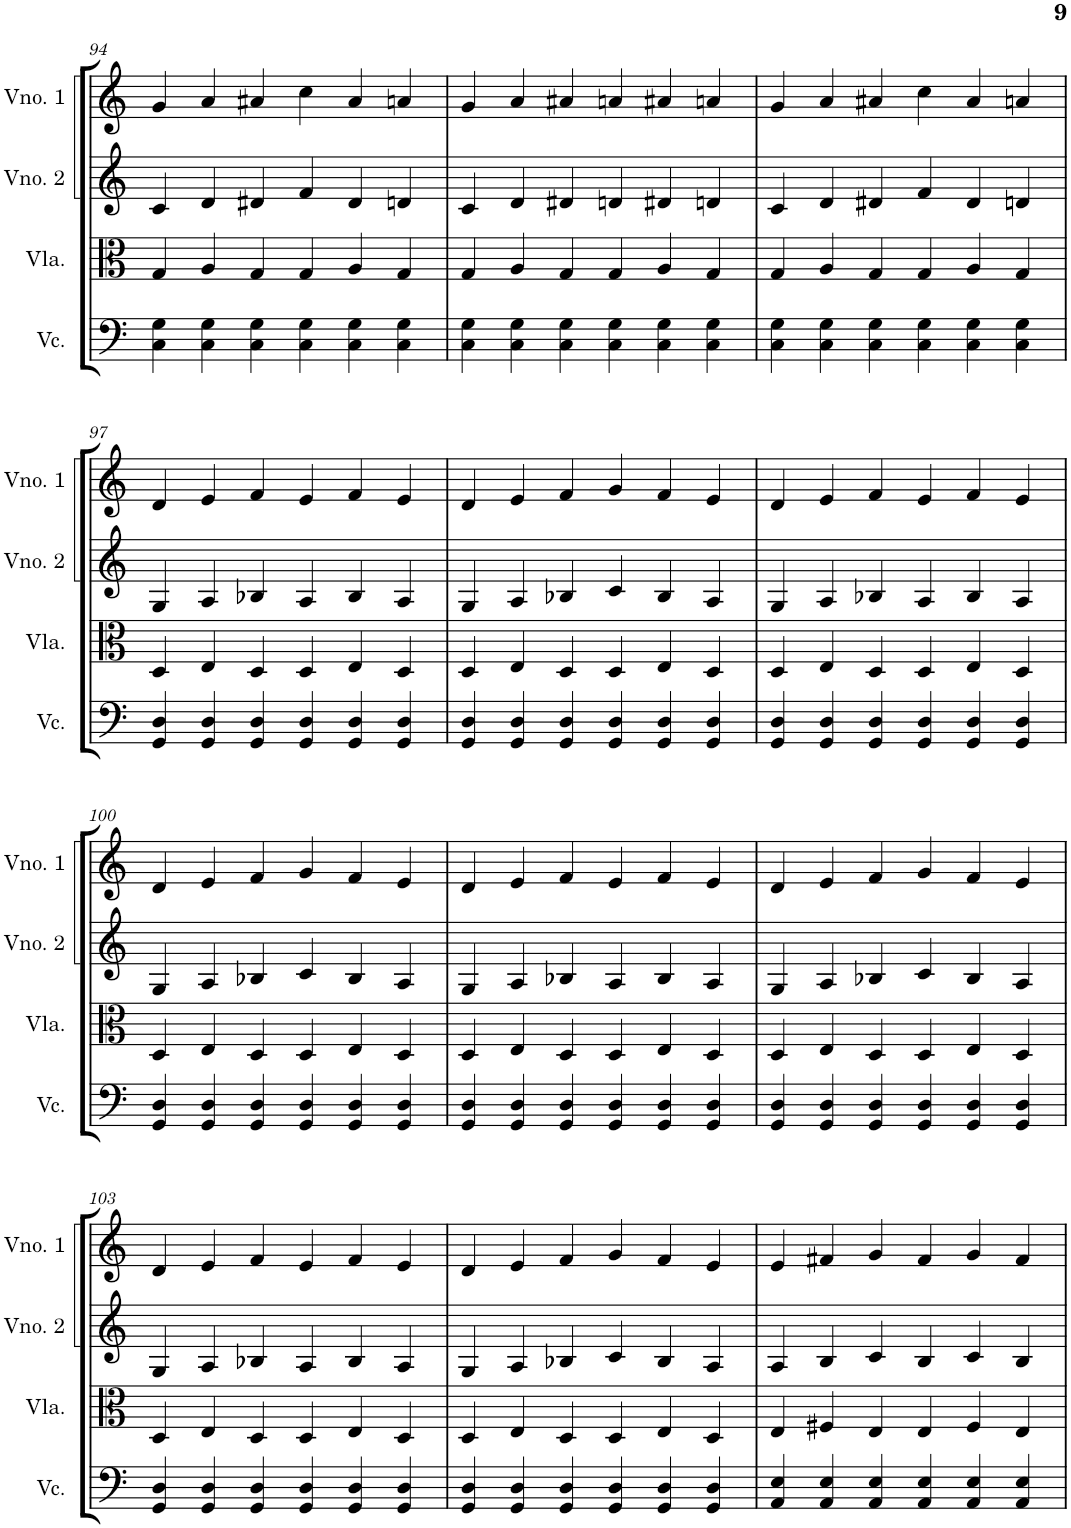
**kern	**kern	**kern	**kern
*part4	*part3	*part2	*part1
*staff4	*staff3	*staff2	*staff1
*I"Violoncelo	*I"Viola	*I"Violino 2	*I"Violino 1
*I'Vc.	*I'Vla.	*I'Vno. 2	*I'Vno. 1
!!LO:PB:g=z
*clefF4	*clefC3	*clefG2	*clefG2
*k[]	*k[]	*k[]	*k[]
*M3/2	*M3/2	*M3/2	*M3/2
=94	=94	=94	=94
4C\ 4G\	4G/	4c/	4g/
4C\ 4G\	4A/	4d/	4a/
4C\ 4G\	4G/	4d#X/	4a#X/
4C\ 4G\	4G/	4f/	4cc\
4C\ 4G\	4A/	4d#/	4a#/
4C\ 4G\	4G/	4dn/	4an/
=95	=95	=95	=95
4C\ 4G\	4G/	4c/	4g/
4C\ 4G\	4A/	4d/	4a/
4C\ 4G\	4G/	4d#X/	4a#X/
4C\ 4G\	4G/	4dn/	4an/
4C\ 4G\	4A/	4d#X/	4a#X/
4C\ 4G\	4G/	4dn/	4an/
=96	=96	=96	=96
4C\ 4G\	4G/	4c/	4g/
4C\ 4G\	4A/	4d/	4a/
4C\ 4G\	4G/	4d#X/	4a#X/
4C\ 4G\	4G/	4f/	4cc\
4C\ 4G\	4A/	4d#/	4a#/
4C\ 4G\	4G/	4dn/	4an/
!!LO:LB:g=z
=97	=97	=97	=97
4GG/ 4D/	4D/	4G/	4d/
4GG/ 4D/	4E/	4A/	4e/
4GG/ 4D/	4D/	4B-X/	4f/
4GG/ 4D/	4D/	4A/	4e/
4GG/ 4D/	4E/	4B-/	4f/
4GG/ 4D/	4D/	4A/	4e/
=98	=98	=98	=98
4GG/ 4D/	4D/	4G/	4d/
4GG/ 4D/	4E/	4A/	4e/
4GG/ 4D/	4D/	4B-X/	4f/
4GG/ 4D/	4D/	4c/	4g/
4GG/ 4D/	4E/	4B-/	4f/
4GG/ 4D/	4D/	4A/	4e/
=99	=99	=99	=99
4GG/ 4D/	4D/	4G/	4d/
4GG/ 4D/	4E/	4A/	4e/
4GG/ 4D/	4D/	4B-X/	4f/
4GG/ 4D/	4D/	4A/	4e/
4GG/ 4D/	4E/	4B-/	4f/
4GG/ 4D/	4D/	4A/	4e/
!!LO:LB:g=z
=100	=100	=100	=100
4GG/ 4D/	4D/	4G/	4d/
4GG/ 4D/	4E/	4A/	4e/
4GG/ 4D/	4D/	4B-X/	4f/
4GG/ 4D/	4D/	4c/	4g/
4GG/ 4D/	4E/	4B-/	4f/
4GG/ 4D/	4D/	4A/	4e/
=101	=101	=101	=101
4GG/ 4D/	4D/	4G/	4d/
4GG/ 4D/	4E/	4A/	4e/
4GG/ 4D/	4D/	4B-X/	4f/
4GG/ 4D/	4D/	4A/	4e/
4GG/ 4D/	4E/	4B-/	4f/
4GG/ 4D/	4D/	4A/	4e/
=102	=102	=102	=102
4GG/ 4D/	4D/	4G/	4d/
4GG/ 4D/	4E/	4A/	4e/
4GG/ 4D/	4D/	4B-X/	4f/
4GG/ 4D/	4D/	4c/	4g/
4GG/ 4D/	4E/	4B-/	4f/
4GG/ 4D/	4D/	4A/	4e/
!!LO:LB:g=z
=103	=103	=103	=103
4GG/ 4D/	4D/	4G/	4d/
4GG/ 4D/	4E/	4A/	4e/
4GG/ 4D/	4D/	4B-X/	4f/
4GG/ 4D/	4D/	4A/	4e/
4GG/ 4D/	4E/	4B-/	4f/
4GG/ 4D/	4D/	4A/	4e/
=104	=104	=104	=104
4GG/ 4D/	4D/	4G/	4d/
4GG/ 4D/	4E/	4A/	4e/
4GG/ 4D/	4D/	4B-X/	4f/
4GG/ 4D/	4D/	4c/	4g/
4GG/ 4D/	4E/	4B-/	4f/
4GG/ 4D/	4D/	4A/	4e/
=105	=105	=105	=105
4AA/ 4E/	4E/	4A/	4e/
4AA/ 4E/	4F#X/	4B/	4f#X/
4AA/ 4E/	4E/	4c/	4g/
4AA/ 4E/	4E/	4B/	4f#/
4AA/ 4E/	4F#/	4c/	4g/
4AA/ 4E/	4E/	4B/	4f#/
=	=	=	=
*-	*-	*-	*-
